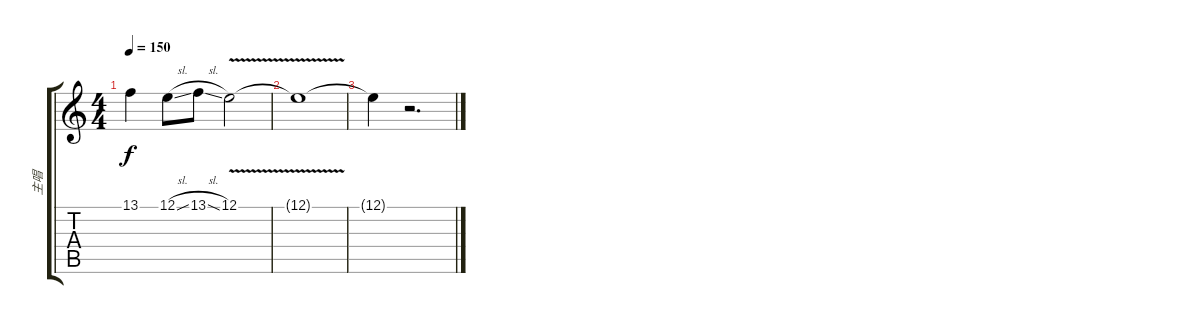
\track ("主唱" "主唱") {instrument pad1newage}
\staff {score tabs}
\tuning (E4 B3 G3 D3 A2 E2) {hide}
\ts (4 4)
\tempo 150
\clef g2
\ks c
13.1{t}.4{dy f} 12.1{sl}.8 13.1{sl}.8 12.1{v}.2 |
12.1{t}.1 |
12.1{t}.4 r.2{d}
